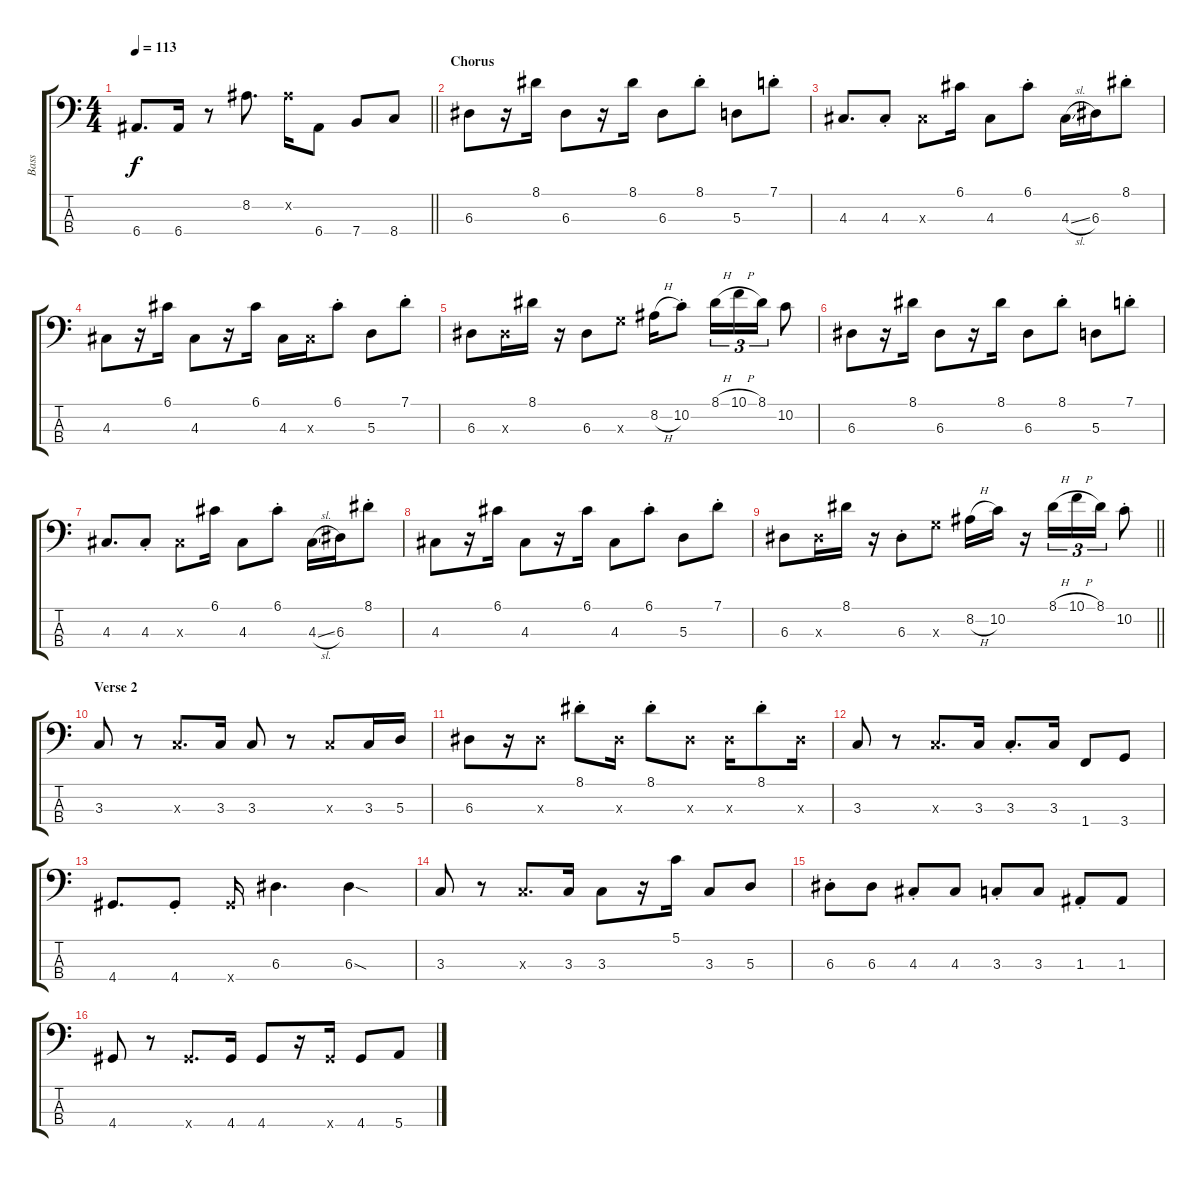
\track ("Bass" "Bass") {instrument slapbass1}
\staff {score tabs}
\tuning (G2 D2 A1 E1) {hide}
\ts (4 4)
\tempo 113
\clef f4
\barLineRight lightlight
\ks c
6.4.8{d dy f} 6.4.16 r.8 8.2.8{d} 8.2{x}.16 6.4.8 7.4.8 8.4.8 |
\section ("" "Chorus")
6.3.8 r.16 8.1.16 6.3.8 r.16 8.1.16 6.3.8 8.1{st}.8 5.3.8 7.1{st}.8 |
4.3.8{d} 4.3{st}.8 4.3{x}.8 6.1.16 4.3.8 6.1{st}.8 4.3{sl}.16 6.3.16 8.1{st}.8 |
4.3.8 r.16 6.1.16 4.3.8 r.16 6.1.16 4.3.16 4.3{x}.16 6.1{st}.8 5.3.8 7.1{st}.8 |
6.3.8 6.3{x}.16 8.1.16 r.16 6.3.8 10.3{x}.8 8.2{h}.16 10.2{st}.8 8.1{h}.16{tu (3 2)} 10.1{h}.16{tu (3 2)} 8.1.16{tu (3 2)} 10.2.8 |
6.3.8 r.16 8.1.16 6.3.8 r.16 8.1.16 6.3.8 8.1{st}.8 5.3.8 7.1{st}.8 |
4.3.8{d} 4.3{st}.8 4.3{x}.8 6.1.16 4.3.8 6.1{st}.8 4.3{sl}.16 6.3.16 8.1{st}.8 |
4.3.8 r.16 6.1.16 4.3.8 r.16 6.1.16 4.3.8 6.1{st}.8 5.3.8 7.1{st}.8 |
\barLineRight lightlight
6.3.8 6.3{x}.16 8.1.16 r.16 6.3{st}.8 10.3{x}.8 8.2{h}.16 10.2.16 r.16 8.1{h}.16{tu (3 2)} 10.1{h}.16{tu (3 2)} 8.1.16{tu (3 2)} 10.2{st}.8 |
\section ("" "Verse 2")
3.3.8 r.8 3.3{x}.8{d} 3.3.16 3.3.8 r.8 3.3{x}.8 3.3.16 5.3.16 |
6.3.8 r.16 6.3{x}.8 8.1{st}.8 6.3{x}.16 8.1{st}.8 6.3{x}.8 6.3{x}.16 8.1{st}.8 6.3{x}.16 |
3.3.8 r.8 3.3{x}.8{d} 3.3.16 3.3{st}.8{d} 3.3.16 1.4.8 3.4.8 |
4.4.8{d} 4.4{st}.8 4.4{x}.16 6.3.4{d} 6.3{sod}.4 |
3.3.8 r.8 3.3{x}.8{d} 3.3.16 3.3.8 r.16 5.1.16 3.3.8 5.3.8 |
6.3{st}.8 6.3.8 4.3{st}.8 4.3.8 3.3{st}.8 3.3.8 1.3{st}.8 1.3.8 |
4.4.8 r.8 4.4{x}.8{d} 4.4.16 4.4.8 r.16 4.4{x}.16 4.4.8 5.4.8
